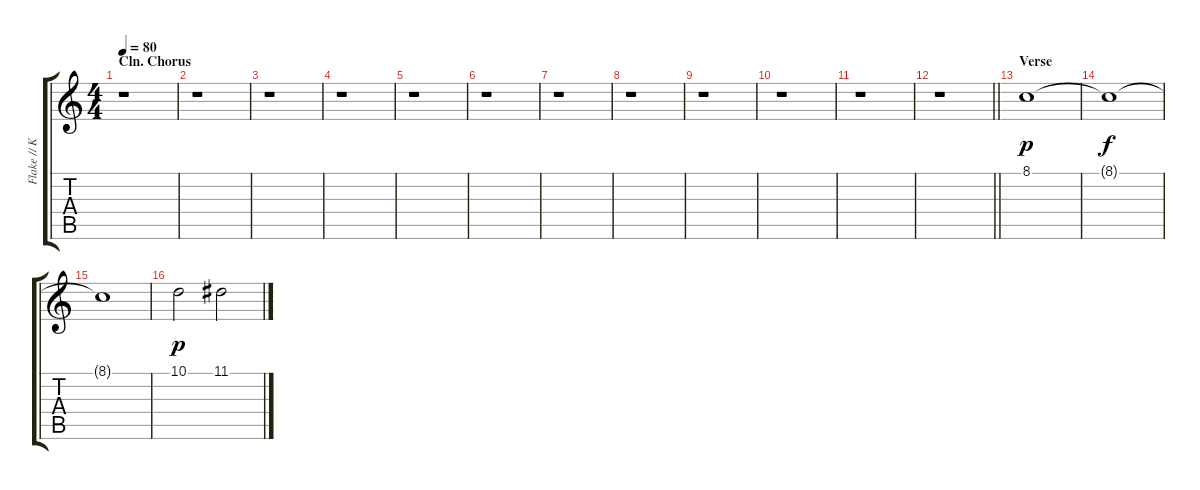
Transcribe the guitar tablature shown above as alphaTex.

\track ("Flake // Keys" "Flake // K") {instrument pad2warm}
\staff {score tabs}
\tuning (E4 B3 G3 D3 A2 E2) {hide}
\ts (4 4)
\section ("" "Cln. Chorus")
\tempo 80
\clef g2
\ks c
r.1{dy p} |
r.1 |
r.1 |
r.1 |
r.1 |
r.1 |
r.1 |
r.1 |
r.1 |
r.1 |
r.1 |
\barLineRight lightlight
r.1 |
\section ("" "Verse")
8.1.1 |
8.1{t}.1{dy f} |
8.1{t}.1 |
10.1.2{dy p} 11.1.2
